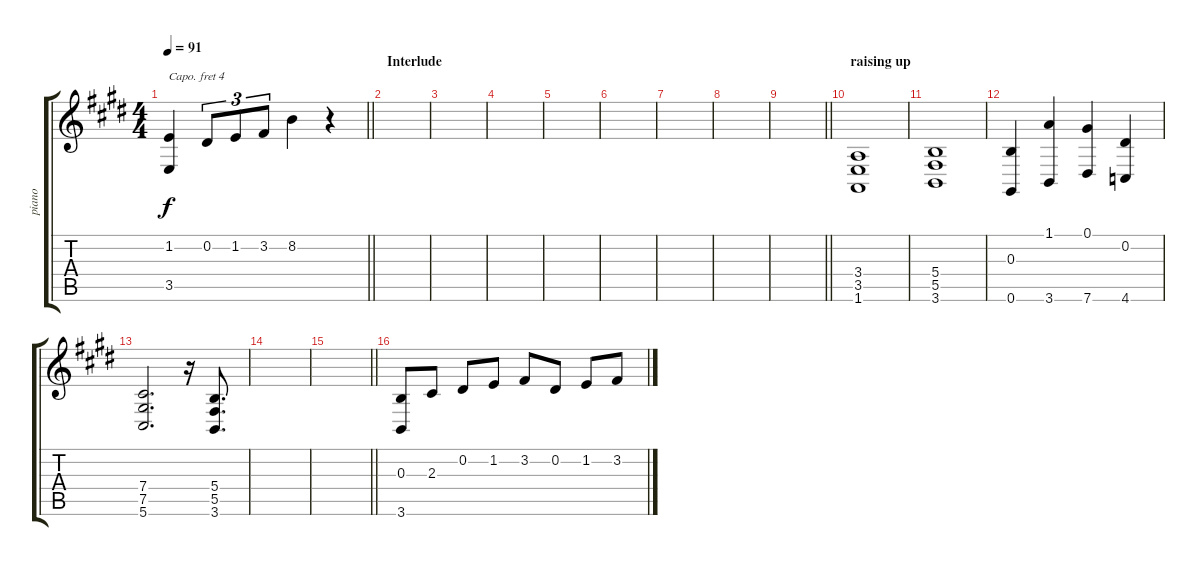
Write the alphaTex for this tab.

\track ("piano" "piano") {instrument acousticgrandpiano}
\staff {score tabs}
\capo 4
\tuning (E4 B3 G3 D3 A2 E2) {hide}
\ts (4 4)
\tempo 91
\clef g2
\barLineRight lightlight
\ks e
(1.2 3.5).4{dy f} 0.2.8{tu (3 2)} 1.2.8{tu (3 2)} 3.2.8{tu (3 2)} 8.2.4 r.4 |
\section ("" "Interlude")
|
\ks c#minor
|
\ks e
|
\ks c#minor
|
\ks e
|
\ks c#minor
|
\ks e
|
\barLineRight lightlight
\ks c#minor
|
\section ("" "raising up")
\ks e
(3.4 3.5 1.6).1 |
\ks c#minor
(5.4 5.5 3.6).1 |
(0.3 0.6).4 (1.1 3.6).4 (0.1 7.6).4 (0.2 4.6).4 |
(7.4 7.5 5.6).2{d} r.16 (5.4 5.5 3.6).8{d} |
|
\barLineRight lightlight
\ks e
|
\ks c#minor
(0.3 3.6).8 2.3.8 0.2.8 1.2.8 3.2.8 0.2.8 1.2.8 3.2.8
